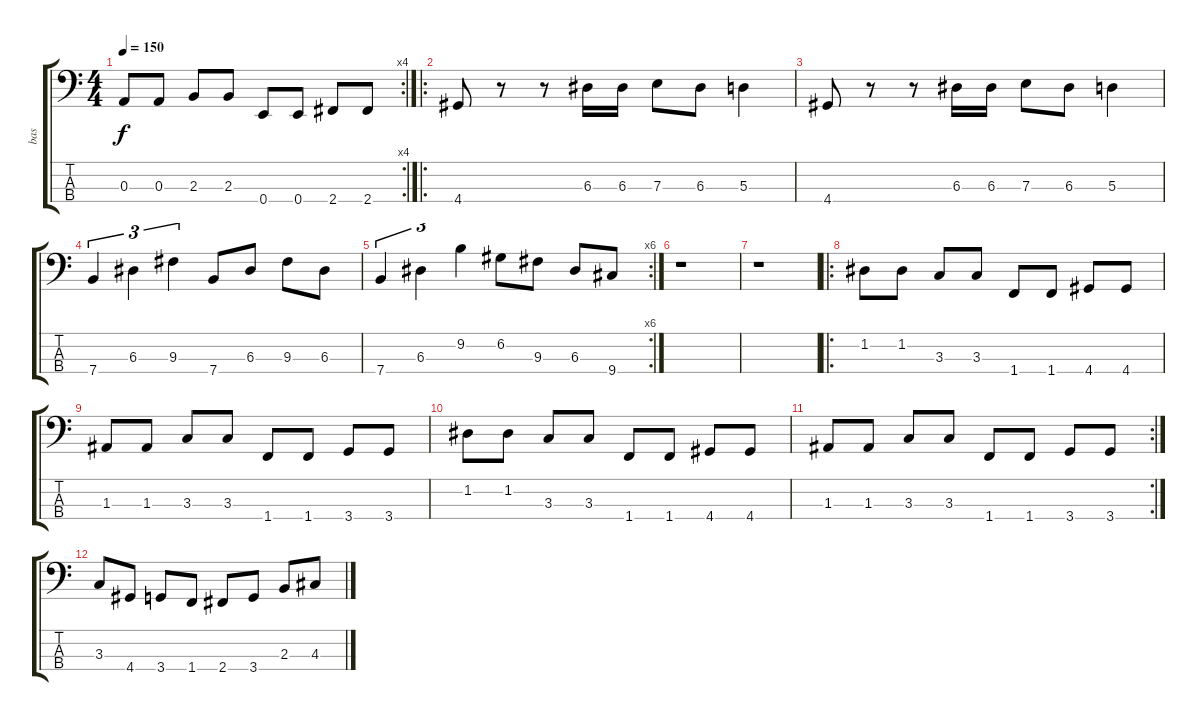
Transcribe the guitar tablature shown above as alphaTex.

\track ("bas" "bas") {instrument electricbasspick}
\staff {score tabs}
\tuning (G2 D2 A1 E1) {hide}
\rc 4
\ts (4 4)
\tempo 150
\clef f4
\ks c
0.3.8{dy f} 0.3.8 2.3.8 2.3.8 0.4.8 0.4.8 2.4.8 2.4.8 |
\ro
4.4.8 r.8 r.8 6.3.16 6.3.16 7.3.8 6.3.8 5.3.4 |
4.4.8 r.8 r.8 6.3.16 6.3.16 7.3.8 6.3.8 5.3.4 |
7.4.4{tu (3 2)} 6.3.4{tu (3 2)} 9.3.4{tu (3 2)} 7.4.8 6.3.8 9.3.8 6.3.8 |
\rc 6
7.4.4{tu (3 2)} 6.3.4{tu (3 2)} 9.2.4{tu (3 2)} 6.2.8 9.3.8 6.3.8 9.4.8 |
r.1 |
r.1 |
\ro
1.2.8 1.2.8 3.3.8 3.3.8 1.4.8 1.4.8 4.4.8 4.4.8 |
1.3.8 1.3.8 3.3.8 3.3.8 1.4.8 1.4.8 3.4.8 3.4.8 |
1.2.8 1.2.8 3.3.8 3.3.8 1.4.8 1.4.8 4.4.8 4.4.8 |
\rc 2
1.3.8 1.3.8 3.3.8 3.3.8 1.4.8 1.4.8 3.4.8 3.4.8 |
3.3.8 4.4.8 3.4.8 1.4.8 2.4.8 3.4.8 2.3.8 4.3.8
